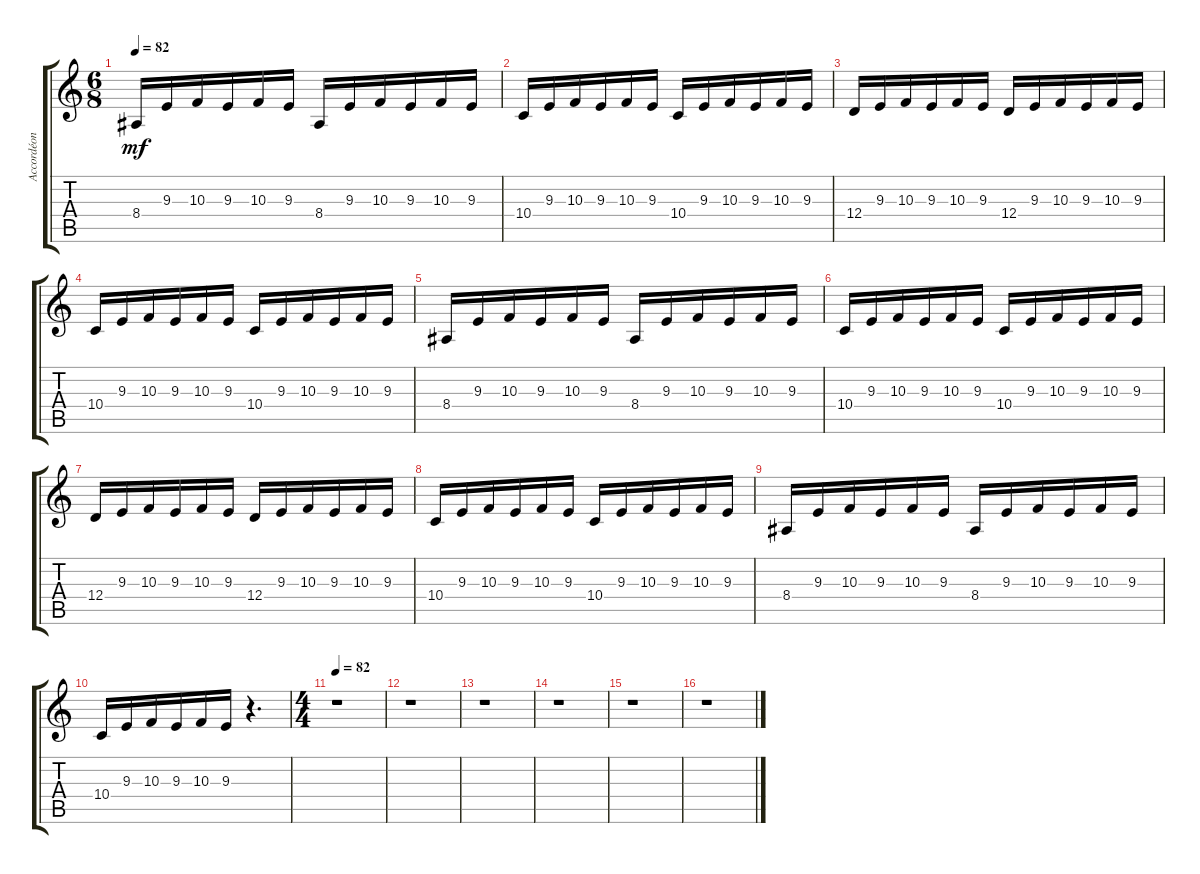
\track ("Accordéon" "Accordéon") {instrument accordion}
\staff {score tabs}
\tuning (E4 B3 G3 D3 A2 E2) {hide}
\ts (6 8)
\tempo 82
\clef g2
\ks c
8.4.16{dy mf} 9.3.16 10.3.16 9.3.16 10.3.16 9.3.16 8.4.16 9.3.16 10.3.16 9.3.16 10.3.16 9.3.16 |
10.4.16 9.3.16 10.3.16 9.3.16 10.3.16 9.3.16 10.4.16 9.3.16 10.3.16 9.3.16 10.3.16 9.3.16 |
12.4.16 9.3.16 10.3.16 9.3.16 10.3.16 9.3.16 12.4.16 9.3.16 10.3.16 9.3.16 10.3.16 9.3.16 |
10.4.16 9.3.16 10.3.16 9.3.16 10.3.16 9.3.16 10.4.16 9.3.16 10.3.16 9.3.16 10.3.16 9.3.16 |
8.4.16 9.3.16 10.3.16 9.3.16 10.3.16 9.3.16 8.4.16 9.3.16 10.3.16 9.3.16 10.3.16 9.3.16 |
10.4.16 9.3.16 10.3.16 9.3.16 10.3.16 9.3.16 10.4.16 9.3.16 10.3.16 9.3.16 10.3.16 9.3.16 |
12.4.16 9.3.16 10.3.16 9.3.16 10.3.16 9.3.16 12.4.16 9.3.16 10.3.16 9.3.16 10.3.16 9.3.16 |
10.4.16 9.3.16 10.3.16 9.3.16 10.3.16 9.3.16 10.4.16 9.3.16 10.3.16 9.3.16 10.3.16 9.3.16 |
8.4.16 9.3.16 10.3.16 9.3.16 10.3.16 9.3.16 8.4.16 9.3.16 10.3.16 9.3.16 10.3.16 9.3.16 |
10.4.16 9.3.16 10.3.16 9.3.16 10.3.16 9.3.16 r.4{d} |
\ts (4 4)
\tempo 82
r.1 |
r.1 |
r.1 |
r.1 |
r.1 |
r.1
